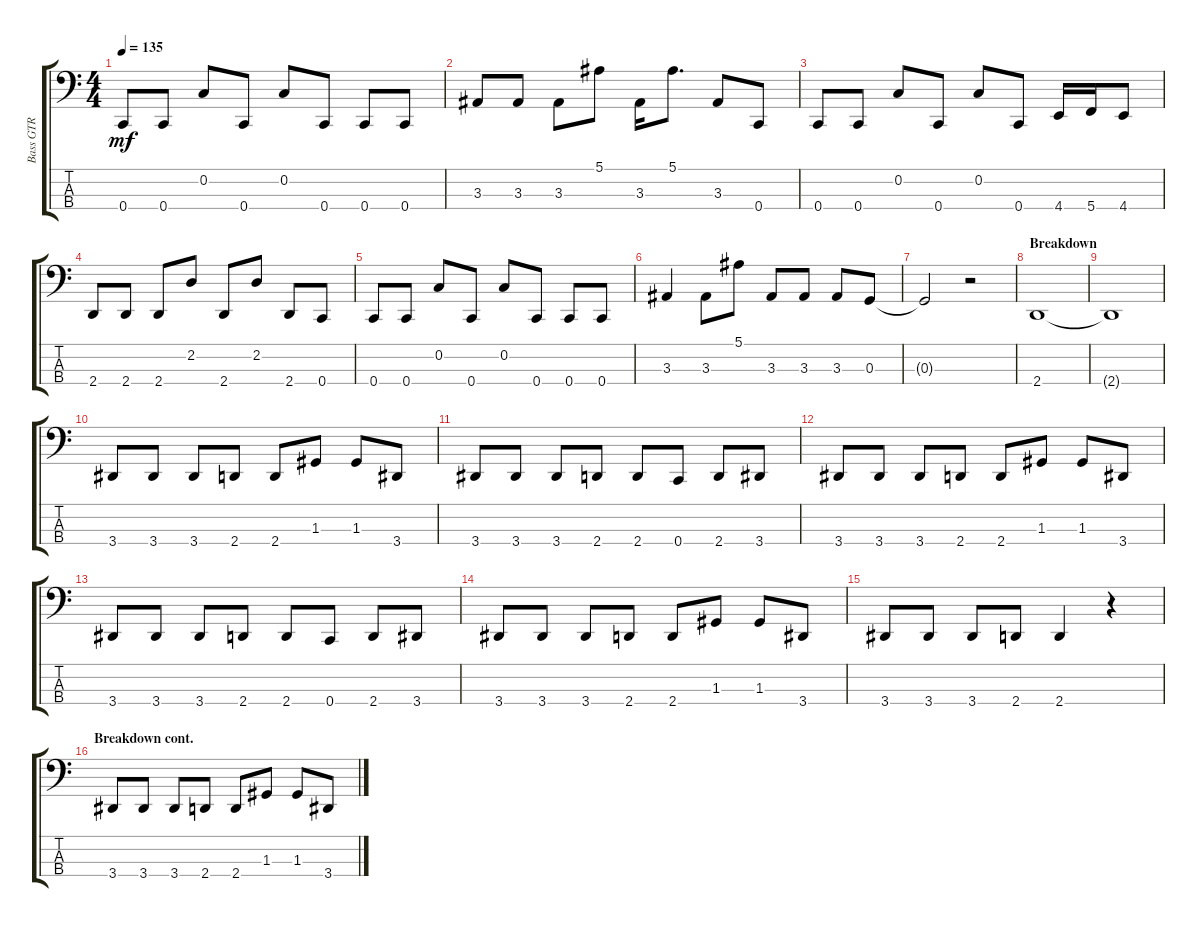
\track ("Bass GTR" "Bass GTR") {instrument electricbassfinger}
\staff {score tabs}
\tuning (F2 C2 G1 C1) {hide}
\ts (4 4)
\tempo 135
\clef f4
\ks aminor
0.4.8{dy mf} 0.4.8 0.2.8 0.4.8 0.2.8 0.4.8 0.4.8 0.4.8 |
3.3.8 3.3.8 3.3.8 5.1.8 3.3.16 5.1.8{d} 3.3.8 0.4.8 |
0.4.8 0.4.8 0.2.8 0.4.8 0.2.8 0.4.8 4.4.16 5.4.16 4.4.8 |
2.4.8 2.4.8 2.4.8 2.2.8 2.4.8 2.2.8 2.4.8 0.4.8 |
0.4.8 0.4.8 0.2.8 0.4.8 0.2.8 0.4.8 0.4.8 0.4.8 |
3.3.4 3.3.8 5.1.8 3.3.8 3.3.8 3.3.8 0.3.8 |
0.3{t}.2 r.2 |
\section ("" "Breakdown")
2.4.1 |
2.4{t}.1 |
3.4.8 3.4.8 3.4.8 2.4.8 2.4.8 1.3.8 1.3.8 3.4.8 |
3.4.8 3.4.8 3.4.8 2.4.8 2.4.8 0.4.8 2.4.8 3.4.8 |
3.4.8 3.4.8 3.4.8 2.4.8 2.4.8 1.3.8 1.3.8 3.4.8 |
3.4.8 3.4.8 3.4.8 2.4.8 2.4.8 0.4.8 2.4.8 3.4.8 |
3.4.8 3.4.8 3.4.8 2.4.8 2.4.8 1.3.8 1.3.8 3.4.8 |
3.4.8 3.4.8 3.4.8 2.4.8 2.4.4 r.4 |
\section ("" "Breakdown cont.")
3.4.8 3.4.8 3.4.8 2.4.8 2.4.8 1.3.8 1.3.8 3.4.8
